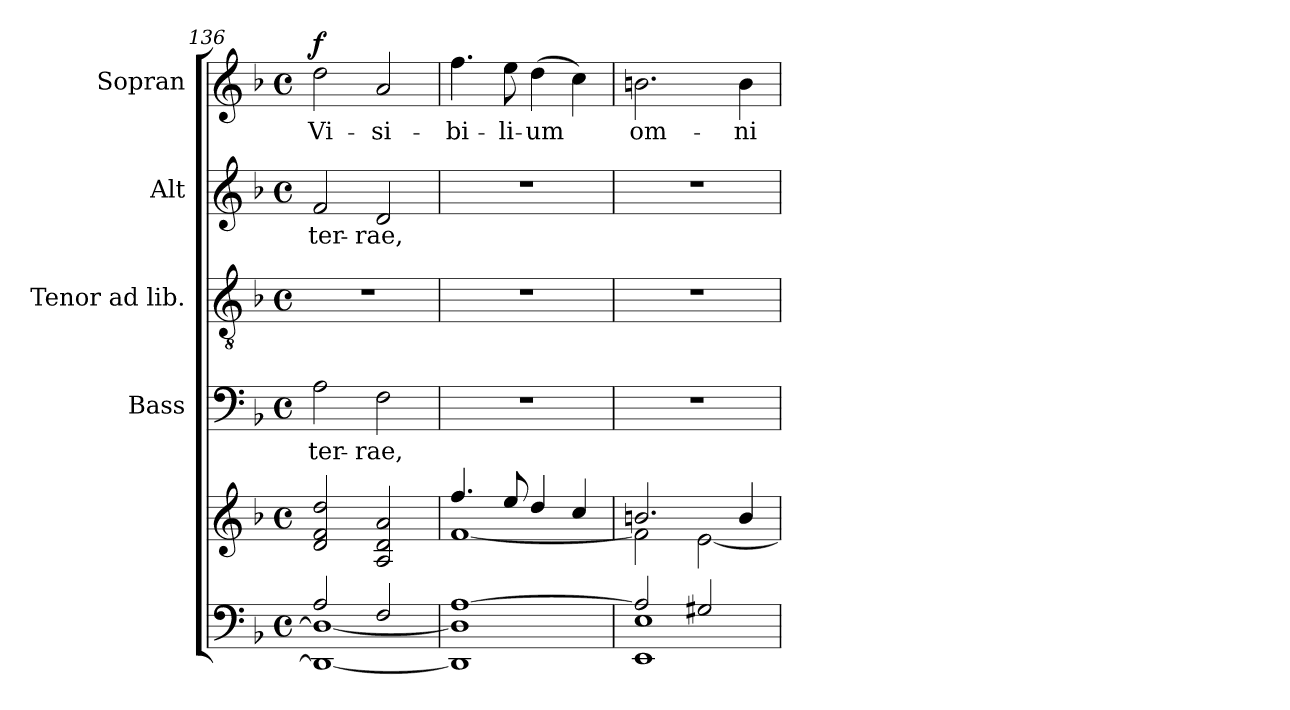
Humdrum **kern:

**kern	**kern	**kern	**text	**kern	**kern	**text	**kern	**text	**dynam
*part5	*part5	*part4	*part4	*part3	*part2	*part2	*part1	*part1	*part1
*staff6	*staff5	*staff4	*staff4	*staff3	*staff2	*staff2	*staff1	*staff1	*staff1
*	*	*I"Bass	*	*I"Tenor ad lib.	*I"Alt	*	*I"Sopran	*	*
*	*	*I'B.	*	*I'T.	*I'A.	*	*I'S.	*	*
*clefF4	*clefG2	*clefF4	*	*clefGv2	*clefG2	*	*clefG2	*	*
*k[b-]	*k[b-]	*k[b-]	*	*k[b-]	*k[b-]	*	*k[b-]	*	*
*F:	*F:	*F:	*	*F:	*F:	*	*F:	*	*
*M4/4	*M4/4	*M4/4	*	*M4/4	*M4/4	*	*M4/4	*	*
*met(c)	*met(c)	*met(c)	*	*met(c)	*met(c)	*	*met(c)	*	*
=136	=136	=136	=136	=136	=136	=136	=136	=136	=136
*^	*	*	*	*	*	*	*	*	*
!	!	!	!	!LO:LY:b	!	!	!LO:LY:b	!	!LO:LY:b	!LO:DY:a
2A/	1DD_ 1D_	2d/ 2f/ 2dd/	2A\	ter-	1r	2f/	ter-	2dd\	Vi-	f
!	!	!	!	!LO:LY:b	!	!	!LO:LY:b	!	!LO:LY:b	!
2F/	.	2A/ 2d/ 2a/	2F\	-rae,	.	2d/	-rae,	2a/	-si-	.
=137	=137	=137	=137	=137	=137	=137	=137	=137	=137	=137
*	*	*^	*	*	*	*	*	*	*	*
!	!	!	!	!	!	!	!	!	!	!LO:LY:b	!
[>1A	1DD] 1D]	4.ff/	[<1f	1r	.	1r	1r	.	4.ff\	-bi-	.
!	!	!	!	!	!	!	!	!	!	!LO:LY:b	!
.	.	8ee/	.	.	.	.	.	.	8ee\	-li-	.
!	!	!	!	!	!	!	!	!	!	!LO:LY:b	!
.	.	4dd/	.	.	.	.	.	.	(>4dd\	-um	.
.	.	4cc/	.	.	.	.	.	.	4cc\)	.	.
=138	=138	=138	=138	=138	=138	=138	=138	=138	=138	=138	=138
!	!	!	!	!	!	!	!	!	!	!LO:LY:b	!
2A/]	1EE 1E	2.bn/	2f\]	1r	.	1r	1r	.	2.bn\	om-	.
2G#X/	.	.	[<2e\	.	.	.	.	.	.	.	.
!	!	!	!	!	!	!	!	!	!	!LO:LY:b	!
.	.	4b/	.	.	.	.	.	.	4b\	-ni-	.
*v	*v	*	*	*	*	*	*	*	*	*	*
*	*v	*v	*	*	*	*	*	*	*	*
=	=	=	=	=	=	=	=	=	=
*-	*-	*-	*-	*-	*-	*-	*-	*-	*-
